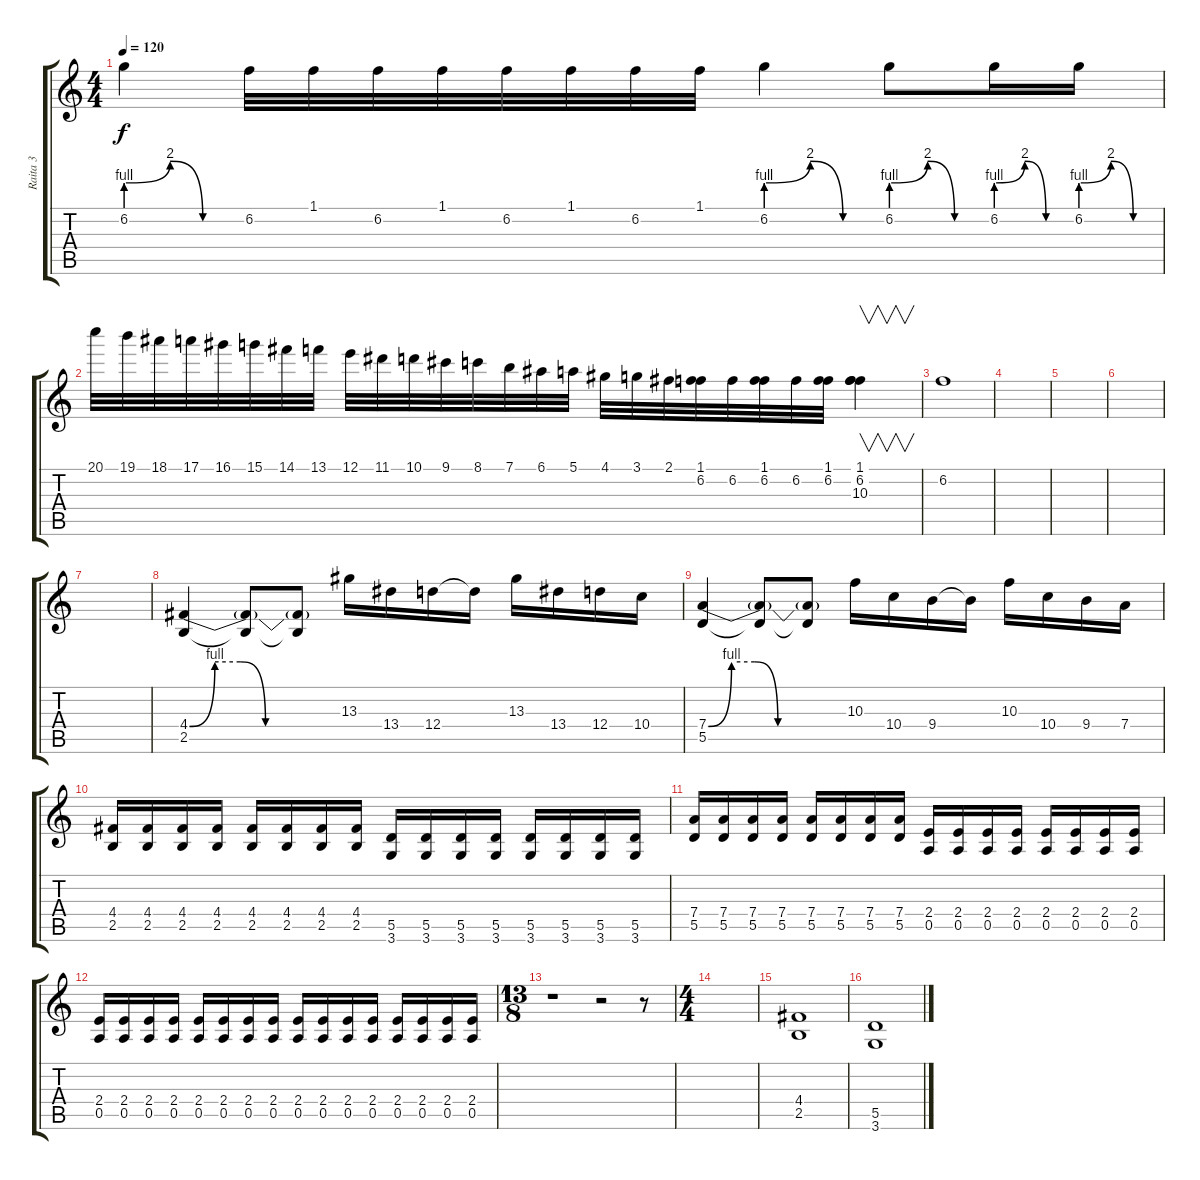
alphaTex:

\track ("Raita 3" "Raita 3") {instrument distortionguitar}
\staff {score tabs}
\tuning (E4 B3 G3 D3 A2 E2) {hide}
\ts (4 4)
\tempo 120
\clef g2
\ks c
6.2{be (custom 0 4 23 8 40 0 60 0)}.4{dy f} 6.2.32 1.1.32 6.2.32 1.1.32 6.2.32 1.1.32 6.2.32 1.1.32 6.2{be (custom 0 4 23 8 40 0 60 0)}.4 6.2{be (custom 0 4 23 8 40 0 60 0)}.8 6.2{be (custom 0 4 23 8 40 0 60 0)}.16 6.2{be (custom 0 4 23 8 40 0 60 0)}.16 |
20.1.32 19.1.32 18.1.32 17.1.32 16.1.32 15.1.32 14.1.32 13.1.32 12.1.32 11.1.32 10.1.32 9.1.32 8.1.32 7.1.32 6.1.32 5.1.32 4.1.32 3.1.32 2.1.32 (1.1 6.2).32 6.2.32 (1.1 6.2).32 6.2.32 (1.1 6.2).32 (1.1 6.2 10.3).4{v} |
6.2.1 |
|
|
|
|
(4.4{be (custom 0 0 10 4 20 4 30 0 40 0 50 0 60 0)} 2.5).4 (4.4{t} 2.5{t}).8 (4.4{t} 2.5{t}).8 13.3.16 13.4.16 12.4.16 12.4{t}.16 13.3.16 13.4.16 12.4.16 10.4.16 |
(7.4{be (custom 0 0 10 4 20 4 30 0 40 0 50 0 60 0)} 5.5).4 (7.4{t} 5.5{t}).8 (7.4{t} 5.5{t}).8 10.3.16 10.4.16 9.4.16 9.4{t}.16 10.3.16 10.4.16 9.4.16 7.4.16 |
(4.4 2.5).16 (4.4 2.5).16 (4.4 2.5).16 (4.4 2.5).16 (4.4 2.5).16 (4.4 2.5).16 (4.4 2.5).16 (4.4 2.5).16 (5.5 3.6).16 (5.5 3.6).16 (5.5 3.6).16 (5.5 3.6).16 (5.5 3.6).16 (5.5 3.6).16 (5.5 3.6).16 (5.5 3.6).16 |
(7.4 5.5).16 (7.4 5.5).16 (7.4 5.5).16 (7.4 5.5).16 (7.4 5.5).16 (7.4 5.5).16 (7.4 5.5).16 (7.4 5.5).16 (2.4 0.5).16 (2.4 0.5).16 (2.4 0.5).16 (2.4 0.5).16 (2.4 0.5).16 (2.4 0.5).16 (2.4 0.5).16 (2.4 0.5).16 |
(2.4 0.5).16 (2.4 0.5).16 (2.4 0.5).16 (2.4 0.5).16 (2.4 0.5).16 (2.4 0.5).16 (2.4 0.5).16 (2.4 0.5).16 (2.4 0.5).16 (2.4 0.5).16 (2.4 0.5).16 (2.4 0.5).16 (2.4 0.5).16 (2.4 0.5).16 (2.4 0.5).16 (2.4 0.5).16 |
\ts (13 8)
r.1 r.2 r.8 |
\ts (4 4)
|
(4.4 2.5).1 |
(5.5 3.6).1
